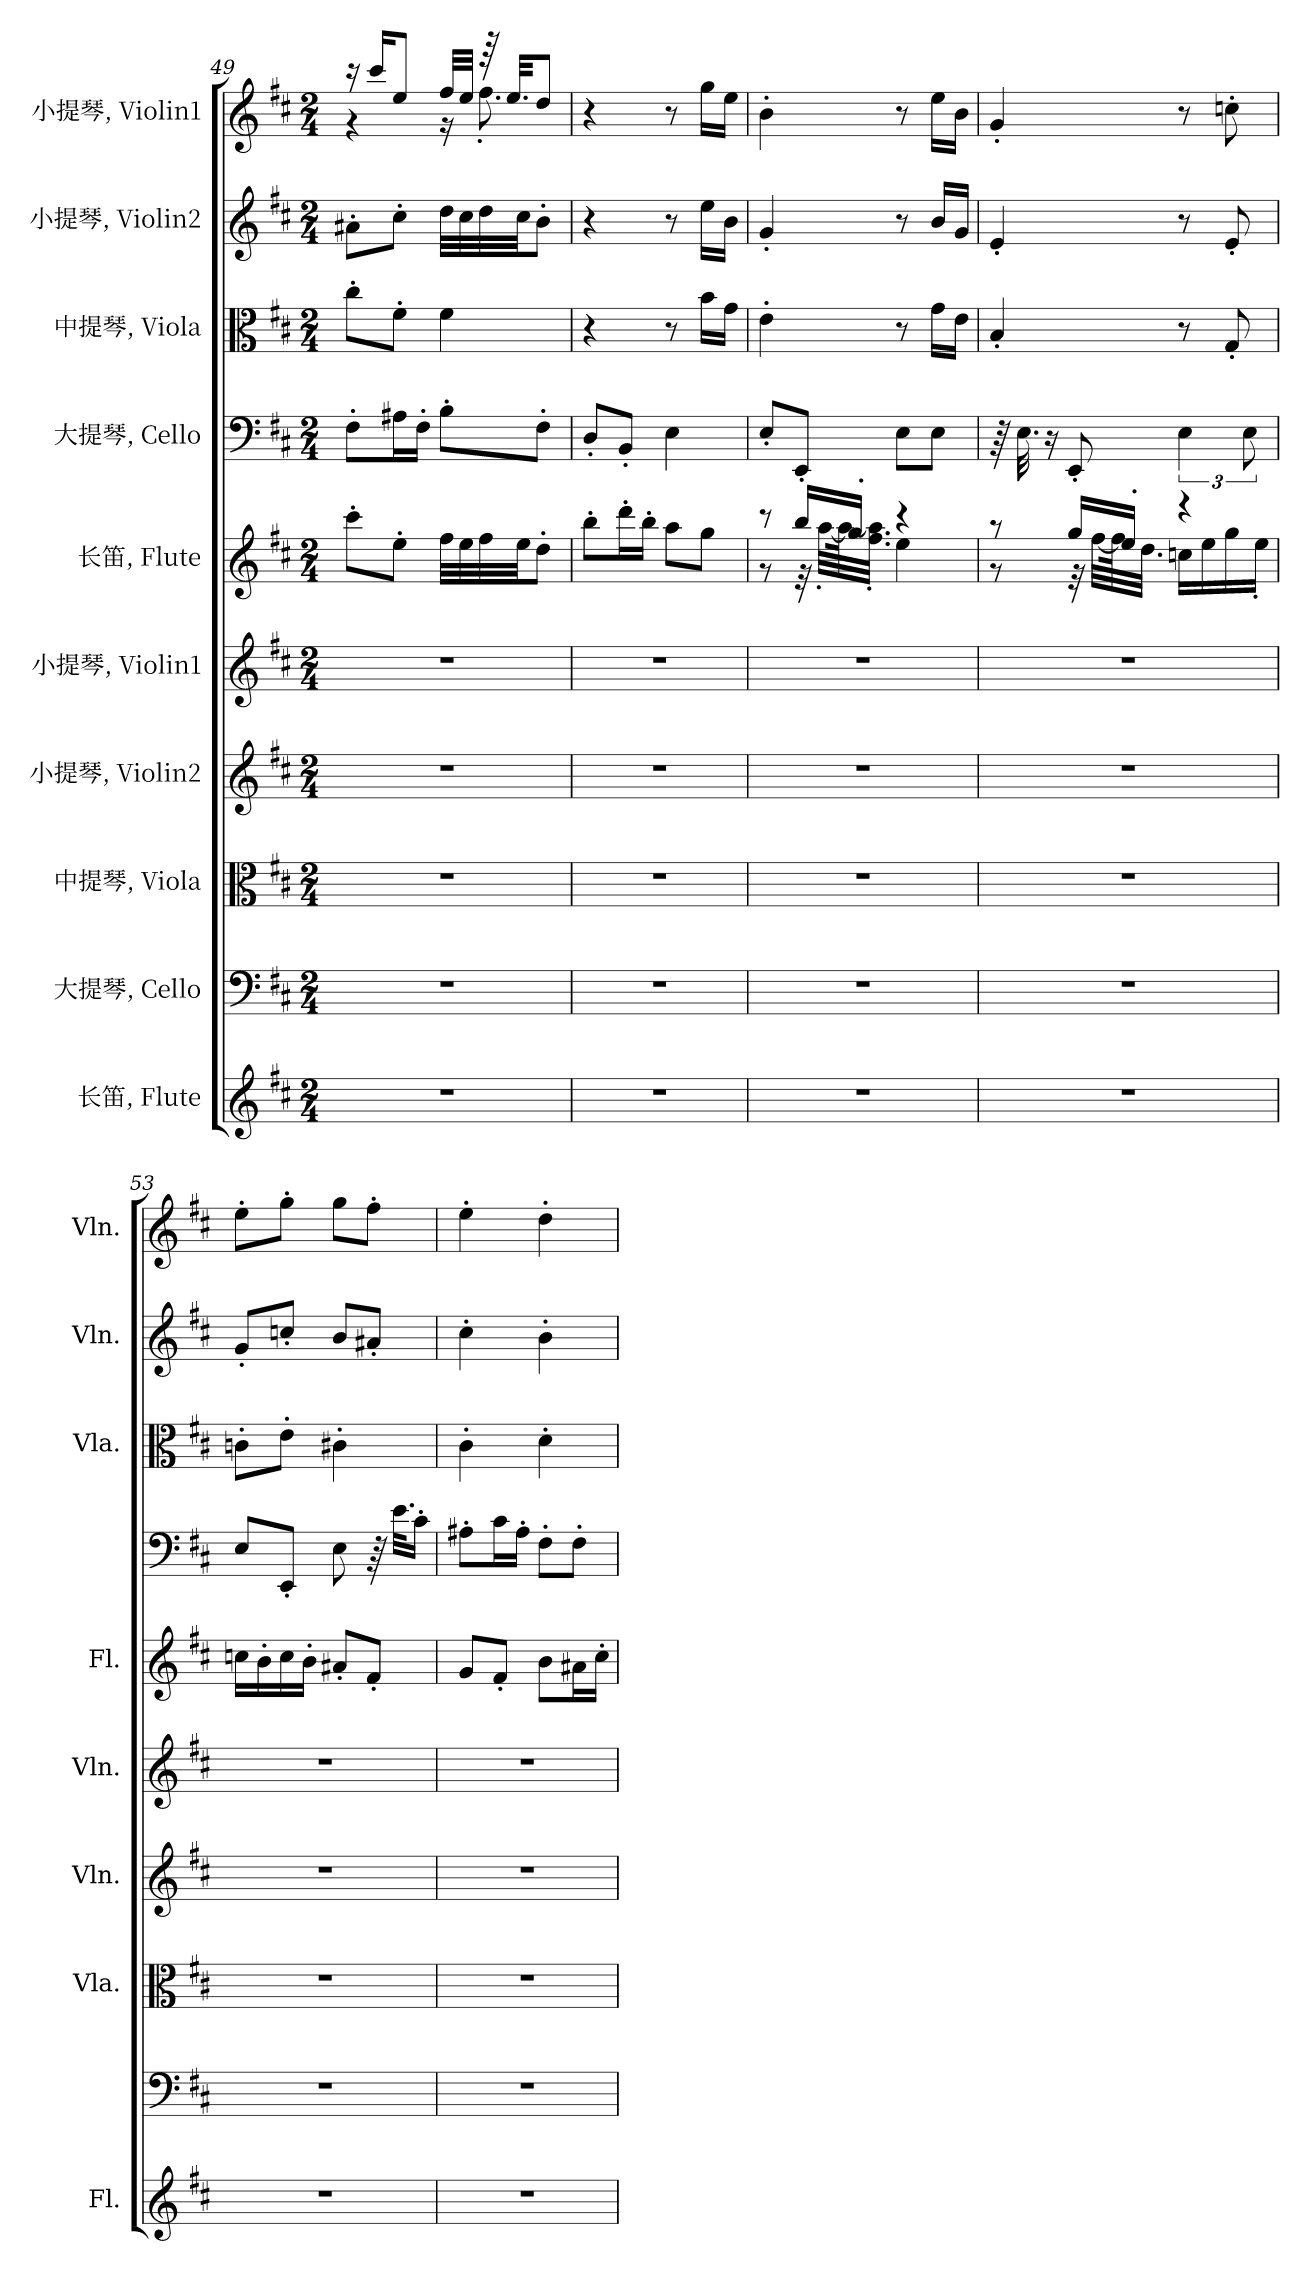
**kern	**kern	**kern	**kern	**kern	**kern	**kern	**kern	**kern	**kern
*part10	*part9	*part8	*part7	*part6	*part5	*part4	*part3	*part2	*part1
*staff10	*staff9	*staff8	*staff7	*staff6	*staff5	*staff4	*staff3	*staff2	*staff1
*I"长笛, Flute	*I"大提琴, Cello	*I"中提琴, Viola	*I"小提琴, Violin2	*I"小提琴, Violin1	*I"长笛, Flute	*I"大提琴, Cello	*I"中提琴, Viola	*I"小提琴, Violin2	*I"小提琴, Violin1
*I'Fl.	*	*I'Vla.	*I'Vln.	*I'Vln.	*I'Fl.	*	*I'Vla.	*I'Vln.	*I'Vln.
*clefG2	*clefF4	*clefC3	*clefG2	*clefG2	*clefG2	*clefF4	*clefC3	*clefG2	*clefG2
*k[f#c#]	*k[f#c#]	*k[f#c#]	*k[f#c#]	*k[f#c#]	*k[f#c#]	*k[f#c#]	*k[f#c#]	*k[f#c#]	*k[f#c#]
*M2/4	*M2/4	*M2/4	*M2/4	*M2/4	*M2/4	*M2/4	*M2/4	*M2/4	*M2/4
=49	=49	=49	=49	=49	=49	=49	=49	=49	=49
*	*	*	*	*	*	*	*	*	*^
2r	2r	2r	2r	2r	8ccc#'\L	8F#'\L	8cc#'\L	8a#X'\L	16r	4r
.	.	.	.	.	.	.	.	.	16ccc#/KL	.
.	.	.	.	.	8ee'\J	16A#X\L	8f#'\J	8cc#'\J	8ee/J	.
.	.	.	.	.	.	16F#'\JJ	.	.	.	.
.	.	.	.	.	32ff#\LLL	8B'\L	4f#\	32dd\LLL	32ff#/LLL	16r
.	.	.	.	.	32ee\	.	.	32cc#\	32ee/JJJ	.
.	.	.	.	.	32ff#\	.	.	32dd\	64r	8.ff#'\
.	.	.	.	.	.	.	.	.	32.ee/KKL	.
.	.	.	.	.	32ee\JJ	.	.	32cc#\JJ	.	.
.	.	.	.	.	8dd'\J	8F#'\J	.	8b'\J	8dd/J	.
*	*	*	*	*	*	*	*	*	*v	*v
!!LO:PB:g=z
=50	=50	=50	=50	=50	=50	=50	=50	=50	=50
2r	2r	2r	2r	2r	8bb'\L	8D'/L	4r	4r	4r
.	.	.	.	.	16ddd'\L	8BB'/J	.	.	.
.	.	.	.	.	16bb'\JJ	.	.	.	.
.	.	.	.	.	8aa\L	4E\	8r	8r	8r
.	.	.	.	.	8gg\J	.	16b\LL	16ee\LL	16gg\LL
.	.	.	.	.	.	.	16g\JJ	16b\JJ	16ee\JJ
=51	=51	=51	=51	=51	=51	=51	=51	=51	=51
*	*	*	*	*	*^	*	*	*	*
2r	2r	2r	2r	2r	8r	8r	8E'/L	4e'\	4g'/	4b'\
.	.	.	.	.	16bb/LL	32r	8EE'/J	.	.	.
.	.	.	.	.	.	[32aa'\LLL	.	.	.	.
.	.	.	.	.	16gg'/JJ	64aa\K_	.	.	.	.
.	.	.	.	.	.	32.ff#\' 32.aa\]'JJJ	.	.	.	.
.	.	.	.	.	4r	4ee\	8E\L	8r	8r	8r
.	.	.	.	.	.	.	8E\J	16g\LL	16b/LL	16ee\LL
.	.	.	.	.	.	.	.	16e\JJ	16g/JJ	16b\JJ
=52	=52	=52	=52	=52	=52	=52	=52	=52	=52	=52
2r	2r	2r	2r	2r	8r	8r	64r	4B'/	4e'/	4g'/
.	.	.	.	.	.	.	32.E\	.	.	.
.	.	.	.	.	.	.	16r	.	.	.
.	.	.	.	.	16gg/LL	32r	8EE'/	.	.	.
.	.	.	.	.	.	[32ff#\LLL	.	.	.	.
.	.	.	.	.	16ee'/JJ	64ff#\K]	.	.	.	.
.	.	.	.	.	.	32.dd\JJJ	.	.	.	.
.	.	.	.	.	4r	16ccn\LL	6E\	8r	8r	8r
.	.	.	.	.	.	16ee\	.	.	.	.
.	.	.	.	.	.	16gg\	.	8G'/	8e'/	8ccn'\
.	.	.	.	.	.	.	12E\	.	.	.
.	.	.	.	.	.	16ee'\JJ	.	.	.	.
*	*	*	*	*	*v	*v	*	*	*	*
!!LO:PB:g=z
=53	=53	=53	=53	=53	=53	=53	=53	=53	=53
2r	2r	2r	2r	2r	16ccn\LL	8E/L	8cn'\L	8g'/L	8ee'\L
.	.	.	.	.	16b'\	.	.	.	.
.	.	.	.	.	16cc\	8EE'/J	8e'\J	8ccn'/J	8gg'\J
.	.	.	.	.	16b'\JJ	.	.	.	.
.	.	.	.	.	8a#X'/L	8E\	4c#X'\	8b/L	8gg\L
.	.	.	.	.	8f#'/J	64r	.	8a#X'/J	8ff#'\J
.	.	.	.	.	.	32.e\KLL	.	.	.
.	.	.	.	.	.	16c#'\JJ	.	.	.
=54	=54	=54	=54	=54	=54	=54	=54	=54	=54
2r	2r	2r	2r	2r	8g/L	8A#X'\L	4c#'\	4cc#'\	4ee'\
.	.	.	.	.	8f#'/J	16c#\L	.	.	.
.	.	.	.	.	.	16A#'\JJ	.	.	.
.	.	.	.	.	8b\L	8F#'\L	4d'\	4b'\	4dd'\
.	.	.	.	.	16a#X\L	8F#'\J	.	.	.
.	.	.	.	.	16cc#'\JJ	.	.	.	.
=	=	=	=	=	=	=	=	=	=
*-	*-	*-	*-	*-	*-	*-	*-	*-	*-
